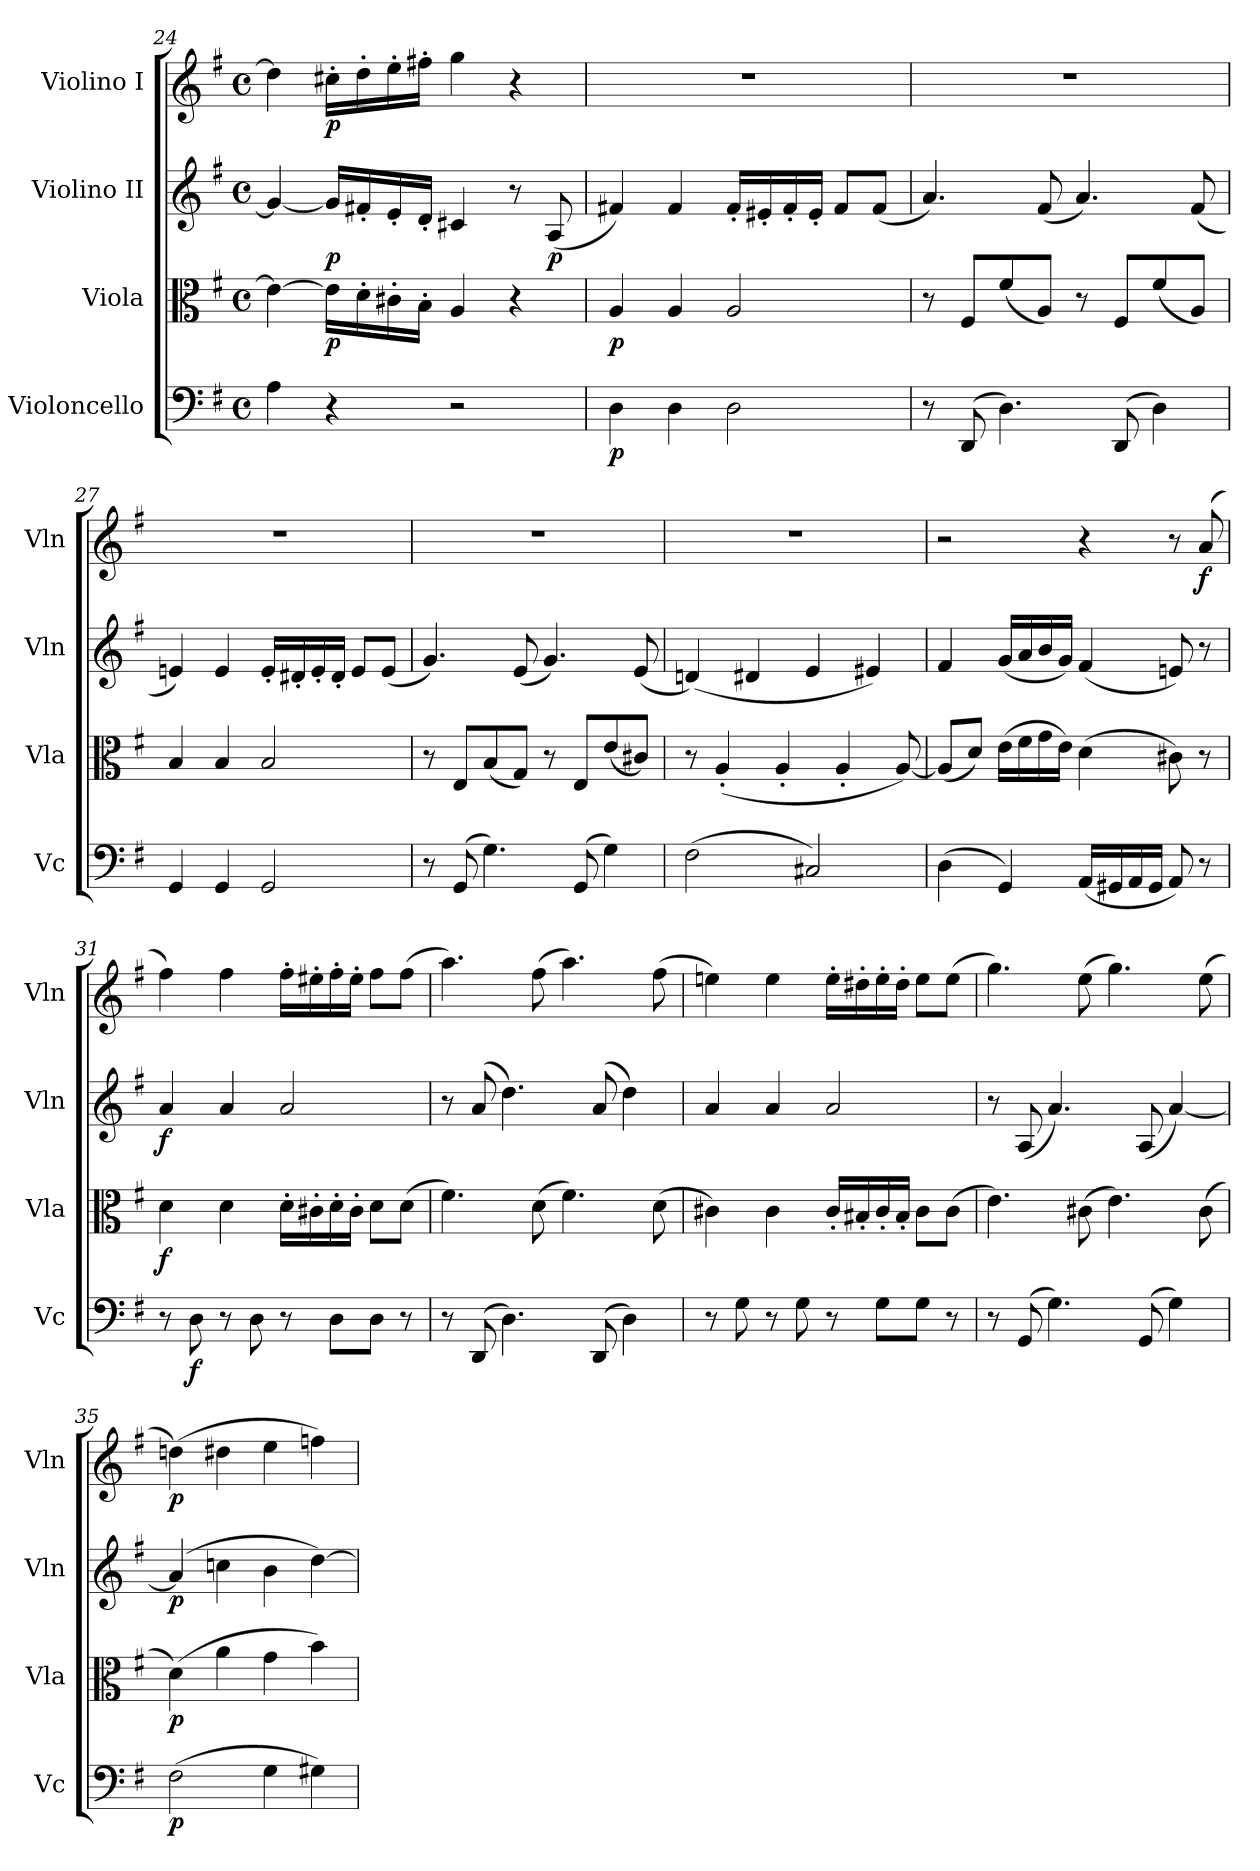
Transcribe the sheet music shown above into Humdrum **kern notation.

**kern	**dynam	**kern	**dynam	**kern	**dynam	**kern	**dynam
*part4	*part4	*part3	*part3	*part2	*part2	*part1	*part1
*staff4	*staff4	*staff3	*staff3	*staff2	*staff2	*staff1	*staff1
*I"Violoncello	*	*I"Viola	*	*I"Violino II	*	*I"Violino I	*
*I'Vc	*	*I'Vla	*	*I'Vln	*	*I'Vln	*
*clefF4	*	*clefC3	*	*clefG2	*	*clefG2	*
*k[f#]	*	*k[f#]	*	*k[f#]	*	*k[f#]	*
*G:	*	*G:	*	*G:	*	*G:	*
*M4/4	*	*M4/4	*	*M4/4	*	*M4/4	*
*met(c)	*	*met(c)	*	*met(c)	*	*met(c)	*
=24	=24	=24	=24	=24	=24	=24	=24
4A	.	4e_	.	4g_	.	4dd]	.
4r	.	16eLL]	p	16gLL]	p	16cc#X'LL	p
.	.	16d'	.	16f#X'	.	16dd'	.
.	.	16c#X'	.	16e'	.	16ee'	.
.	.	16B'JJ	.	16d'JJ	.	16ff#X'JJ	.
2r	.	4A	.	4c#X	.	4gg	.
.	.	4r	.	8r	.	4r	.
.	.	.	.	(8A	p	.	.
=25	=25	=25	=25	=25	=25	=25	=25
4D	p	4A	p	4f#X)	.	1r	.
4D	.	4A	.	4f#	.	.	.
2D	.	2A	.	16f#'LL	.	.	.
.	.	.	.	16e#X'	.	.	.
.	.	.	.	16f#'	.	.	.
.	.	.	.	16e#'JJ	.	.	.
.	.	.	.	8f#L	.	.	.
.	.	.	.	(8f#J	.	.	.
!!LO:LB:g=z
=26	=26	=26	=26	=26	=26	=26	=26
8r	.	8r	.	4.a)	.	1r	.
(8DD	.	8F#L	.	.	.	.	.
4.D)	.	(8f#	.	.	.	.	.
.	.	8AJ)	.	(8f#	.	.	.
.	.	8r	.	4.a)	.	.	.
(8DD	.	8F#L	.	.	.	.	.
4D)	.	(8f#	.	.	.	.	.
.	.	8AJ)	.	(8f#	.	.	.
=27	=27	=27	=27	=27	=27	=27	=27
4GG	.	4B	.	4en)	.	1r	.
4GG	.	4B	.	4e	.	.	.
2GG	.	2B	.	16e'LL	.	.	.
.	.	.	.	16d#X'	.	.	.
.	.	.	.	16e'	.	.	.
.	.	.	.	16d#'JJ	.	.	.
.	.	.	.	8eL	.	.	.
.	.	.	.	(8eJ	.	.	.
=28	=28	=28	=28	=28	=28	=28	=28
8r	.	8r	.	4.g)	.	1r	.
(8GG	.	8EL	.	.	.	.	.
4.G)	.	(8B	.	.	.	.	.
.	.	8GJ)	.	(8e	.	.	.
.	.	8r	.	4.g)	.	.	.
(8GG	.	8EL	.	.	.	.	.
4G)	.	(8e	.	.	.	.	.
.	.	8c#XJ)	.	(8e	.	.	.
=29	=29	=29	=29	=29	=29	=29	=29
(2F#	.	8r	.	(4dn)	.	1r	.
.	.	(4A'	.	.	.	.	.
.	.	.	.	4d#X	.	.	.
.	.	4A'	.	.	.	.	.
2C#X)	.	.	.	4e	.	.	.
.	.	4A'	.	.	.	.	.
.	.	.	.	4e#X)	.	.	.
.	.	[8A)	.	.	.	.	.
=30	=30	=30	=30	=30	=30	=30	=30
(4D	.	(8AL]	.	4f#	.	2r	.
.	.	8dJ)	.	.	.	.	.
4GG)	.	(16eLL	.	(16gLL	.	.	.
.	.	16f#	.	16a	.	.	.
.	.	16g	.	16b	.	.	.
.	.	16eJJ)	.	16gJJ)	.	.	.
(16AALL	.	(4d	.	(4f#	.	4r	.
16GG#X	.	.	.	.	.	.	.
16AA	.	.	.	.	.	.	.
16GG#JJ	.	.	.	.	.	.	.
8AA)	.	8c#X)	.	8en)	.	8r	.
8r	.	8r	.	8r	.	(8a	f
!!LO:LB:g=z
=31	=31	=31	=31	=31	=31	=31	=31
8r	.	4d	f	4a	f	4ff#)	.
8D	f	.	.	.	.	.	.
8r	.	4d	.	4a	.	4ff#	.
8D	.	.	.	.	.	.	.
8r	.	16d'LL	.	2a	.	16ff#'LL	.
.	.	16c#X'	.	.	.	16ee#X'	.
8DL	.	16d'	.	.	.	16ff#'	.
.	.	16c#'JJ	.	.	.	16ee#'JJ	.
8DJ	.	8dL	.	.	.	8ff#L	.
8r	.	(8dJ	.	.	.	(8ff#J	.
=32	=32	=32	=32	=32	=32	=32	=32
8r	.	4.f#)	.	8r	.	4.aa)	.
(8DD	.	.	.	(8a	.	.	.
4.D)	.	.	.	4.dd)	.	.	.
.	.	(8d	.	.	.	(8ff#	.
.	.	4.f#)	.	.	.	4.aa)	.
(8DD	.	.	.	(8a	.	.	.
4D)	.	.	.	4dd)	.	.	.
.	.	(8d	.	.	.	(8ff#	.
=33	=33	=33	=33	=33	=33	=33	=33
8r	.	4c#X)	.	4a	.	4een)	.
8G	.	.	.	.	.	.	.
8r	.	4c#	.	4a	.	4ee	.
8G	.	.	.	.	.	.	.
8r	.	16c#'LL	.	2a	.	16ee'LL	.
.	.	16B#X'	.	.	.	16dd#X'	.
8GL	.	16c#'	.	.	.	16ee'	.
.	.	16B#'JJ	.	.	.	16dd#'JJ	.
8GJ	.	8c#L	.	.	.	8eeL	.
8r	.	(8c#J	.	.	.	(8eeJ	.
=34	=34	=34	=34	=34	=34	=34	=34
8r	.	4.e)	.	8r	.	4.gg)	.
(8GG	.	.	.	(8A	.	.	.
4.G)	.	.	.	4.a)	.	.	.
.	.	(8c#X	.	.	.	(8ee	.
.	.	4.e)	.	.	.	4.gg)	.
(8GG	.	.	.	(8A	.	.	.
4G)	.	.	.	[4a)	.	.	.
.	.	(8c#	.	.	.	(8ee	.
=35	=35	=35	=35	=35	=35	=35	=35
(2F#	p	(4d)	p	(4a]	p	(4ddn)	p
.	.	4a	.	4ccn	.	4dd#X	.
4G	.	4g	.	4b	.	4ee	.
4G#X)	.	4b)	.	[4dd)	.	4ffn)	.
=	=	=	=	=	=	=	=
*-	*-	*-	*-	*-	*-	*-	*-
